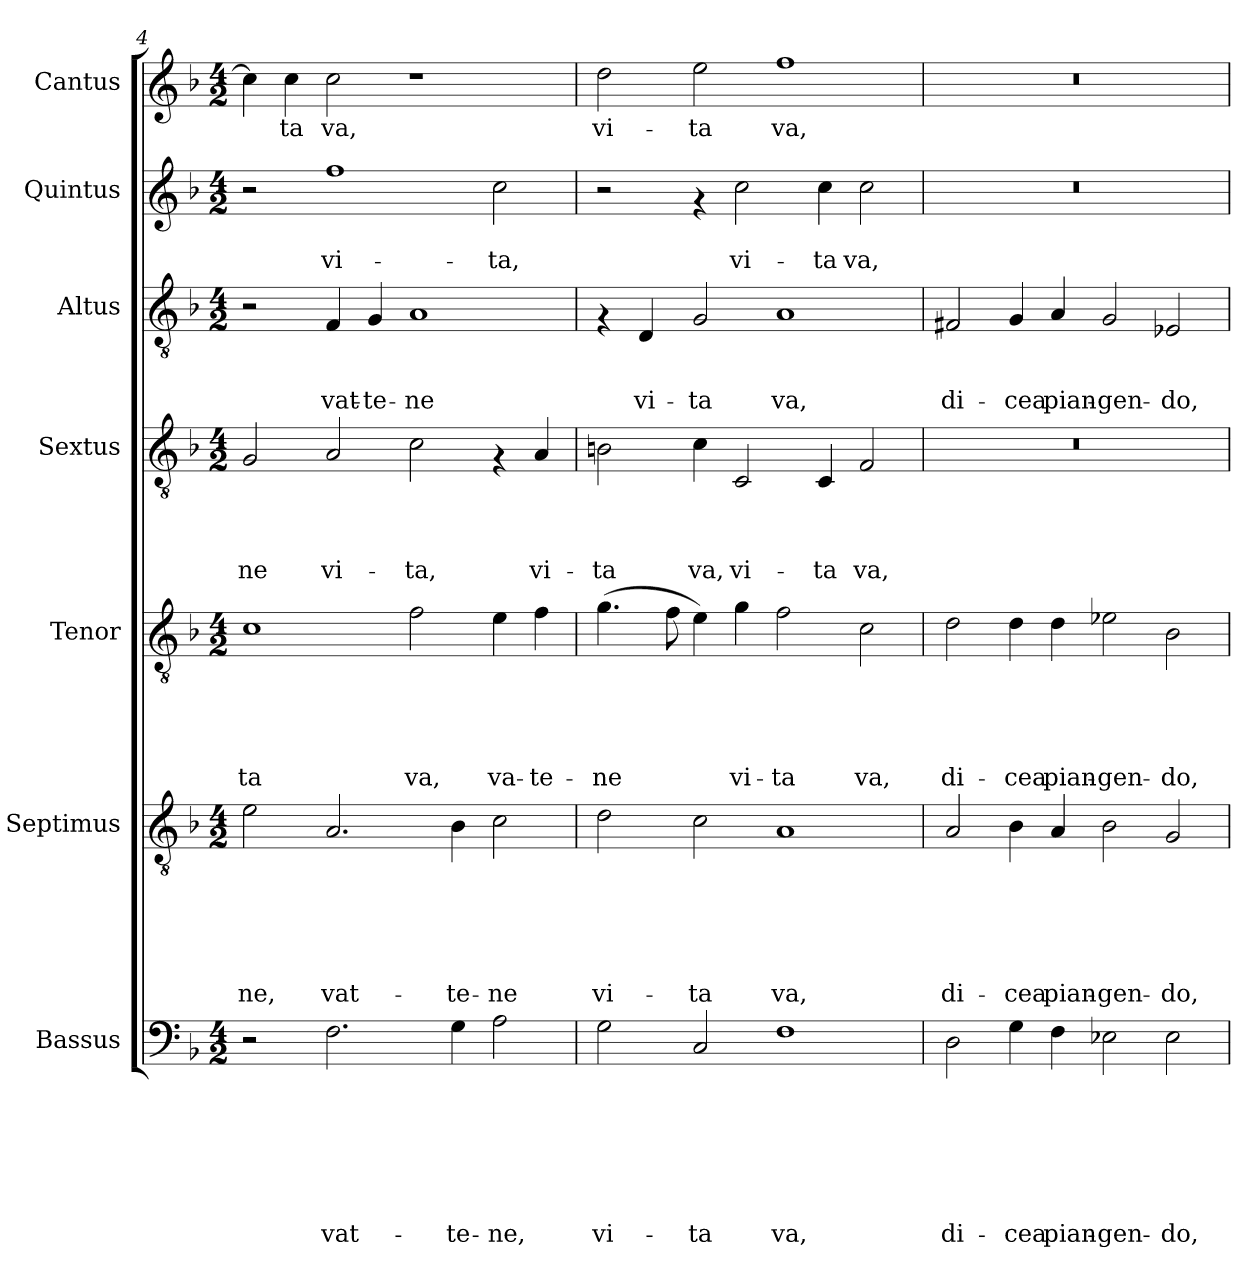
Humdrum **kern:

**kern	**text	**text	**text	**text	**text	**text	**text	**kern	**text	**text	**text	**text	**text	**text	**kern	**text	**text	**text	**text	**text	**kern	**text	**text	**text	**text	**kern	**text	**text	**text	**kern	**text	**text	**kern	**text
*part7	*part7	*part7	*part7	*part7	*part7	*part7	*part7	*part6	*part6	*part6	*part6	*part6	*part6	*part6	*part5	*part5	*part5	*part5	*part5	*part5	*part4	*part4	*part4	*part4	*part4	*part3	*part3	*part3	*part3	*part2	*part2	*part2	*part1	*part1
*staff7	*staff7	*staff7	*staff7	*staff7	*staff7	*staff7	*staff7	*staff6	*staff6	*staff6	*staff6	*staff6	*staff6	*staff6	*staff5	*staff5	*staff5	*staff5	*staff5	*staff5	*staff4	*staff4	*staff4	*staff4	*staff4	*staff3	*staff3	*staff3	*staff3	*staff2	*staff2	*staff2	*staff1	*staff1
*I"Bassus	*	*	*	*	*	*	*	*I"Septimus	*	*	*	*	*	*	*I"Tenor	*	*	*	*	*	*I"Sextus	*	*	*	*	*I"Altus	*	*	*	*I"Quintus	*	*	*I"Cantus	*
*clefF4	*	*	*	*	*	*	*	*clefGv2	*	*	*	*	*	*	*clefGv2	*	*	*	*	*	*clefGv2	*	*	*	*	*clefGv2	*	*	*	*clefG2	*	*	*clefG2	*
*k[b-]	*	*	*	*	*	*	*	*k[b-]	*	*	*	*	*	*	*k[b-]	*	*	*	*	*	*k[b-]	*	*	*	*	*k[b-]	*	*	*	*k[b-]	*	*	*k[b-]	*
*F:	*	*	*	*	*	*	*	*F:	*	*	*	*	*	*	*F:	*	*	*	*	*	*F:	*	*	*	*	*F:	*	*	*	*F:	*	*	*F:	*
*M4/2	*	*	*	*	*	*	*	*M4/2	*	*	*	*	*	*	*M4/2	*	*	*	*	*	*M4/2	*	*	*	*	*M4/2	*	*	*	*M4/2	*	*	*M4/2	*
=4	=4	=4	=4	=4	=4	=4	=4	=4	=4	=4	=4	=4	=4	=4	=4	=4	=4	=4	=4	=4	=4	=4	=4	=4	=4	=4	=4	=4	=4	=4	=4	=4	=4	=4
!	!	!	!	!	!	!	!	!	!	!	!	!	!	!LO:LY:b	!	!	!	!	!	!LO:LY:b	!	!	!	!	!LO:LY:b	!	!	!	!	!	!	!	!	!
2r	.	.	.	.	.	.	.	2e\	.	.	.	.	.	-ne,	1c	.	.	.	.	-ta	2G/	.	.	.	-ne	2r	.	.	.	2r	.	.	4cc\]	.
!	!	!	!	!	!	!	!	!	!	!	!	!	!	!	!	!	!	!	!	!	!	!	!	!	!	!	!	!	!	!	!	!	!	!LO:LY:b
.	.	.	.	.	.	.	.	.	.	.	.	.	.	.	.	.	.	.	.	.	.	.	.	.	.	.	.	.	.	.	.	.	4cc\	-ta
!	!	!	!	!	!	!	!LO:LY:b	!	!	!	!	!	!	!LO:LY:b	!	!	!	!	!	!	!	!	!	!	!LO:LY:b	!	!	!	!LO:LY:b	!	!	!LO:LY:b	!	!LO:LY:b
2.F\	.	.	.	.	.	.	vat-	2.A/	.	.	.	.	.	vat-	.	.	.	.	.	.	2A/	.	.	.	vi-	4F/	.	.	vat-	1ff	.	vi-	2cc\	va,
!	!	!	!	!	!	!	!	!	!	!	!	!	!	!	!	!	!	!	!	!	!	!	!	!	!	!	!	!	!LO:LY:b	!	!	!	!	!
.	.	.	.	.	.	.	.	.	.	.	.	.	.	.	.	.	.	.	.	.	.	.	.	.	.	4G/	.	.	-te-	.	.	.	.	.
!	!	!	!	!	!	!	!	!	!	!	!	!	!	!	!	!	!	!	!	!LO:LY:b	!	!	!	!	!LO:LY:b	!	!	!	!LO:LY:b	!	!	!	!	!
.	.	.	.	.	.	.	.	.	.	.	.	.	.	.	2f\	.	.	.	.	va,	2c\	.	.	.	-ta,	1A	.	.	-ne	.	.	.	1r	.
!	!	!	!	!	!	!	!LO:LY:b	!	!	!	!	!	!	!LO:LY:b	!	!	!	!	!	!	!	!	!	!	!	!	!	!	!	!	!	!	!	!
4G\	.	.	.	.	.	.	-te-	4B-\	.	.	.	.	.	-te-	.	.	.	.	.	.	.	.	.	.	.	.	.	.	.	.	.	.	.	.
!	!	!	!	!	!	!	!LO:LY:b	!	!	!	!	!	!	!LO:LY:b	!	!	!	!	!	!LO:LY:b	!	!	!	!	!	!	!	!	!	!	!	!LO:LY:b	!	!
2A\	.	.	.	.	.	.	-ne,	2c\	.	.	.	.	.	-ne	4e\	.	.	.	.	va-	4rF	.	.	.	.	.	.	.	.	2cc\	.	-ta,	.	.
!	!	!	!	!	!	!	!	!	!	!	!	!	!	!	!	!	!	!	!	!LO:LY:b	!	!	!	!	!LO:LY:b	!	!	!	!	!	!	!	!	!
.	.	.	.	.	.	.	.	.	.	.	.	.	.	.	4f\	.	.	.	.	-te-	4A/	.	.	.	vi-	.	.	.	.	.	.	.	.	.
!!LO:PB:g=z
=5	=5	=5	=5	=5	=5	=5	=5	=5	=5	=5	=5	=5	=5	=5	=5	=5	=5	=5	=5	=5	=5	=5	=5	=5	=5	=5	=5	=5	=5	=5	=5	=5	=5	=5
!	!	!	!	!	!	!	!LO:LY:b	!	!	!	!	!	!	!LO:LY:b	!	!	!	!	!	!LO:LY:b	!	!	!	!	!LO:LY:b	!	!	!	!	!	!	!	!	!LO:LY:b
2G\	.	.	.	.	.	.	vi-	2d\	.	.	.	.	.	vi-	(>4.g\	.	.	.	.	-ne	2Bn\	.	.	.	-ta	4rF	.	.	.	2r	.	.	2dd\	vi-
!	!	!	!	!	!	!	!	!	!	!	!	!	!	!	!	!	!	!	!	!	!	!	!	!	!	!	!	!	!LO:LY:b	!	!	!	!	!
.	.	.	.	.	.	.	.	.	.	.	.	.	.	.	.	.	.	.	.	.	.	.	.	.	.	4D/	.	.	vi-	.	.	.	.	.
.	.	.	.	.	.	.	.	.	.	.	.	.	.	.	8f\	.	.	.	.	.	.	.	.	.	.	.	.	.	.	.	.	.	.	.
!	!	!	!	!	!	!	!LO:LY:b	!	!	!	!	!	!	!LO:LY:b	!	!	!	!	!	!	!	!	!	!	!LO:LY:b	!	!	!	!LO:LY:b	!	!	!	!	!LO:LY:b
2C/	.	.	.	.	.	.	-ta	2c\	.	.	.	.	.	-ta	4e\)	.	.	.	.	.	4c\	.	.	.	va,	2G/	.	.	-ta	4rf	.	.	2ee\	-ta
!	!	!	!	!	!	!	!	!	!	!	!	!	!	!	!	!	!	!	!	!LO:LY:b	!	!	!	!	!LO:LY:b	!	!	!	!	!	!	!LO:LY:b	!	!
.	.	.	.	.	.	.	.	.	.	.	.	.	.	.	4g\	.	.	.	.	vi-	2C/	.	.	.	vi-	.	.	.	.	2cc\	.	vi-	.	.
!	!	!	!	!	!	!	!LO:LY:b	!	!	!	!	!	!	!LO:LY:b	!	!	!	!	!	!LO:LY:b	!	!	!	!	!	!	!	!	!LO:LY:b	!	!	!	!	!LO:LY:b
1F	.	.	.	.	.	.	va,	1A	.	.	.	.	.	va,	2f\	.	.	.	.	-ta	.	.	.	.	.	1A	.	.	va,	.	.	.	1ff	va,
!	!	!	!	!	!	!	!	!	!	!	!	!	!	!	!	!	!	!	!	!	!	!	!	!	!LO:LY:b	!	!	!	!	!	!	!LO:LY:b	!	!
.	.	.	.	.	.	.	.	.	.	.	.	.	.	.	.	.	.	.	.	.	4C/	.	.	.	-ta	.	.	.	.	4cc\	.	-ta	.	.
!	!	!	!	!	!	!	!	!	!	!	!	!	!	!	!	!	!	!	!	!LO:LY:b	!	!	!	!	!LO:LY:b	!	!	!	!	!	!	!LO:LY:b	!	!
.	.	.	.	.	.	.	.	.	.	.	.	.	.	.	2c\	.	.	.	.	va,	2F/	.	.	.	va,	.	.	.	.	2cc\	.	va,	.	.
=6	=6	=6	=6	=6	=6	=6	=6	=6	=6	=6	=6	=6	=6	=6	=6	=6	=6	=6	=6	=6	=6	=6	=6	=6	=6	=6	=6	=6	=6	=6	=6	=6	=6	=6
!	!	!	!	!	!	!	!LO:LY:b	!	!	!	!	!	!	!LO:LY:b	!	!	!	!	!	!LO:LY:b	!	!	!	!	!	!	!	!	!LO:LY:b	!	!	!	!	!
2D\	.	.	.	.	.	.	di-	2A/	.	.	.	.	.	di-	2d\	.	.	.	.	di-	0r	.	.	.	.	2F#X/	.	.	di-	0r	.	.	0r	.
!	!	!	!	!	!	!	!LO:LY:b	!	!	!	!	!	!	!LO:LY:b	!	!	!	!	!	!LO:LY:b	!	!	!	!	!	!	!	!	!LO:LY:b	!	!	!	!	!
4G\	.	.	.	.	.	.	-cea	4B-\	.	.	.	.	.	-cea	4d\	.	.	.	.	-cea	.	.	.	.	.	4G/	.	.	-cea	.	.	.	.	.
!	!	!	!	!	!	!	!LO:LY:b	!	!	!	!	!	!	!LO:LY:b	!	!	!	!	!	!LO:LY:b	!	!	!	!	!	!	!	!	!LO:LY:b	!	!	!	!	!
4F\	.	.	.	.	.	.	pian-	4A/	.	.	.	.	.	pian-	4d\	.	.	.	.	pian-	.	.	.	.	.	4A/	.	.	pian-	.	.	.	.	.
!	!	!	!	!	!	!	!LO:LY:b	!	!	!	!	!	!	!LO:LY:b	!	!	!	!	!	!LO:LY:b	!	!	!	!	!	!	!	!	!LO:LY:b	!	!	!	!	!
2E-X\	.	.	.	.	.	.	-gen-	2B-\	.	.	.	.	.	-gen-	2e-X\	.	.	.	.	-gen-	.	.	.	.	.	2G/	.	.	-gen-	.	.	.	.	.
!	!	!	!	!	!	!	!LO:LY:b	!	!	!	!	!	!	!LO:LY:b	!	!	!	!	!	!LO:LY:b	!	!	!	!	!	!	!	!	!LO:LY:b	!	!	!	!	!
2E-\	.	.	.	.	.	.	-do,	2G/	.	.	.	.	.	-do,	2B-\	.	.	.	.	-do,	.	.	.	.	.	2E-X/	.	.	-do,	.	.	.	.	.
=	=	=	=	=	=	=	=	=	=	=	=	=	=	=	=	=	=	=	=	=	=	=	=	=	=	=	=	=	=	=	=	=	=	=
*-	*-	*-	*-	*-	*-	*-	*-	*-	*-	*-	*-	*-	*-	*-	*-	*-	*-	*-	*-	*-	*-	*-	*-	*-	*-	*-	*-	*-	*-	*-	*-	*-	*-	*-
